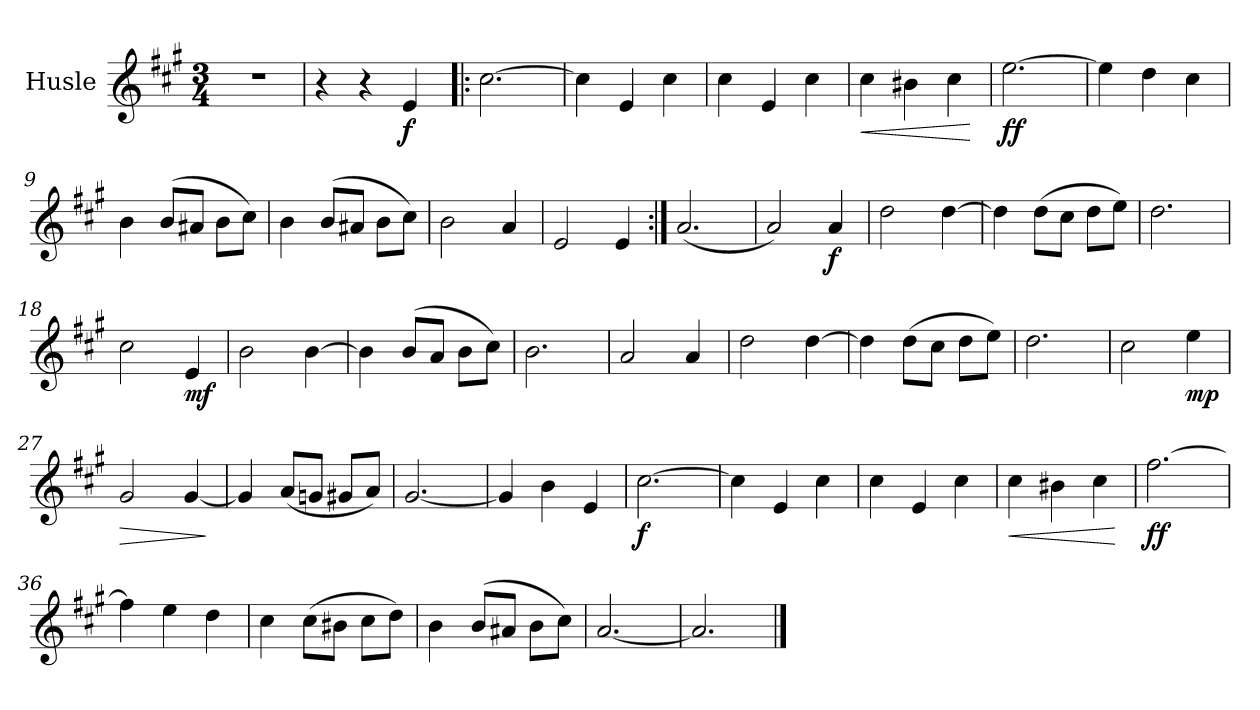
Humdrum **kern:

**kern	**dynam
*part1	*part1
*staff1	*staff1
*I"Husle	*
*clefG2	*
*k[f#c#g#]	*
*M3/4	*
*MM162	*
=1	=1
2.r	.
=2	=2
4r	.
4r	.
!	!LO:DY:b
4e/	f
=3!|:	=3!|:
[2.cc#\	.
=4	=4
4cc#\]	.
4e/	.
4cc#\	.
=5	=5
4cc#\	.
4e/	.
4cc#\	.
=6	=6
!	!LO:HP:b
4cc#\	<
4b#X\	.
4cc#\	.
.	[
=7	=7
!	!LO:DY:b
[2.ee\	ff
=8	=8
4ee\]	.
4dd\	.
4cc#\	.
=9	=9
4b\	.
(8b/L	.
8a#X/J	.
8b\L	.
8cc#\J)	.
=10	=10
4b\	.
(8b/L	.
8a#X/J	.
8b\L	.
8cc#\J)	.
!!LO:LB:g=z
=11	=11
2b\	.
4a/	.
=12	=12
2e/	.
4e/	.
=13:|!	=13:|!
(2.a/	.
=14	=14
2a/)	.
!	!LO:DY:b
4a/	f
=15	=15
2dd\	.
[4dd\	.
=16	=16
4dd\]	.
(8dd\L	.
8cc#\J	.
8dd\L	.
8ee\J)	.
=17	=17
2.dd\	.
=18	=18
2cc#\	.
!	!LO:DY:b
4e/	mf
=19	=19
2b\	.
[4b\	.
=20	=20
4b\]	.
(8b/L	.
8a/J	.
8b\L	.
8cc#\J)	.
=21	=21
2.b\	.
=22	=22
2a/	.
4a/	.
!!LO:LB:g=z
=23	=23
2dd\	.
[4dd\	.
=24	=24
4dd\]	.
(8dd\L	.
8cc#\J	.
8dd\L	.
8ee\J)	.
=25	=25
2.dd\	.
=26	=26
2cc#\	.
!	!LO:DY:b
4ee\	mp
=27	=27
!	!LO:HP:b
2g#/	>
[4g#/	.
.	]
=28	=28
4g#/]	.
(8a/L	.
8gn/J	.
8g#X/L	.
8a/J)	.
=29	=29
[2.g#/	.
=30	=30
4g#/]	.
4b\	.
4e/	.
=31	=31
!	!LO:DY:b
[2.cc#\	f
=32	=32
4cc#\]	.
4e/	.
4cc#\	.
=33	=33
4cc#\	.
4e/	.
4cc#\	.
!!LO:LB:g=z
=34	=34
!	!LO:HP:b
4cc#\	<
4b#X\	.
4cc#\	.
.	[
=35	=35
!	!LO:DY:b
[2.ff#\	ff
=36	=36
4ff#\]	.
4ee\	.
4dd\	.
=37	=37
4cc#\	.
(8cc#\L	.
8b#X\J	.
8cc#\L	.
8dd\J)	.
=38	=38
4b\	.
(8b/L	.
8a#X/J	.
8b\L	.
8cc#\J)	.
=39	=39
[2.a/	.
=40	=40
2.a/]	.
==	==
*-	*-
